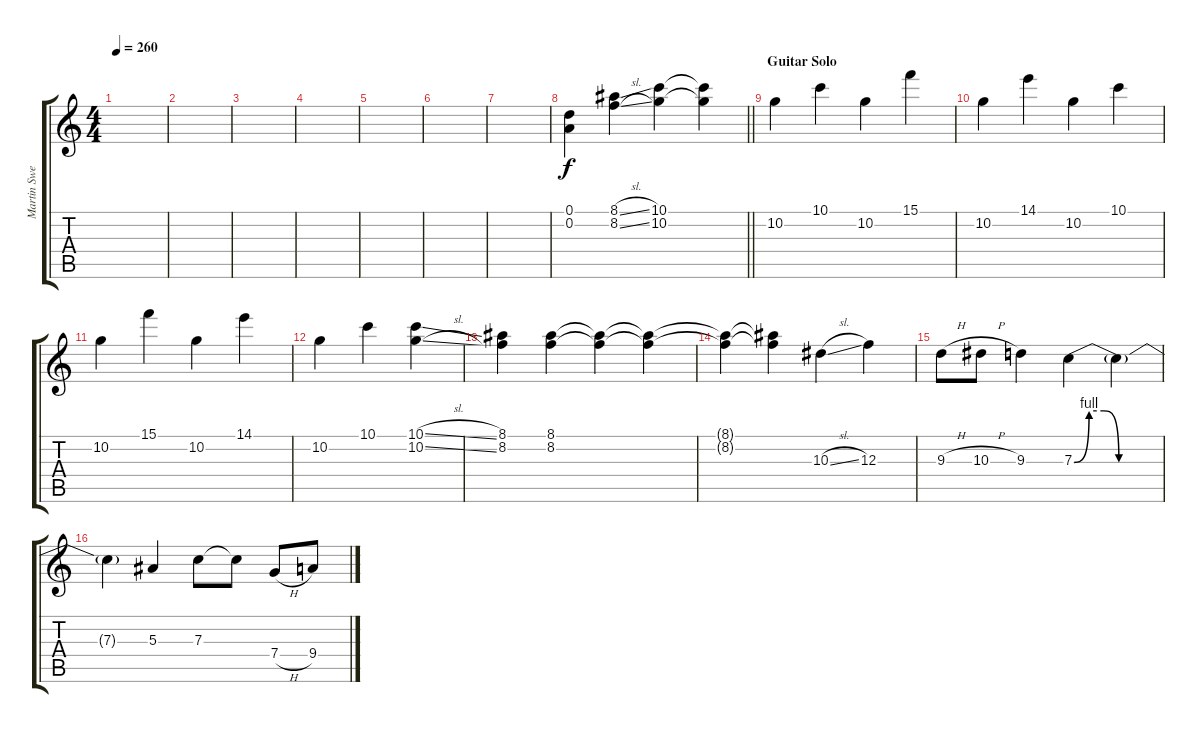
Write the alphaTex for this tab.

\track ("Martin Sweet Lead Guitar" "Martin Swe") {instrument distortionguitar}
\staff {score tabs}
\tuning (D4 A3 F3 C3 G2 D2) {hide}
\ts (4 4)
\tempo 260
\clef g2
\ks c
|
|
|
|
|
|
|
\barLineRight lightlight
(0.1 0.2).4 (8.1{sl} 8.2{sl}).4 (10.1 10.2).4 (10.1{t} 10.2{t}).4 |
\section ("" "Guitar Solo")
10.2.4 10.1.4 10.2.4 15.1.4 |
10.2.4 14.1.4 10.2.4 10.1.4 |
10.2.4 15.1.4 10.2.4 14.1.4 |
10.2.4 10.1.4 (10.1{sl} 10.2{sl}).4 |
(8.1 8.2).4 (8.1 8.2).4 (8.1{t} 8.2{t}).4 (8.1{t} 8.2{t}).4 |
(8.1{t} 8.2{t}).4 (8.1{t} 8.2{t}).4 10.3{sl}.4 12.3.4 |
9.3{h}.8 10.3{h}.8 9.3.4 7.3{be (custom 0 0 10 4 20 4 30 0 60 0)}.4 7.3{t}.4 |
7.3{t}.4 5.3.4 7.3.8 7.3{t}.8 7.4{h}.8 9.4.8
